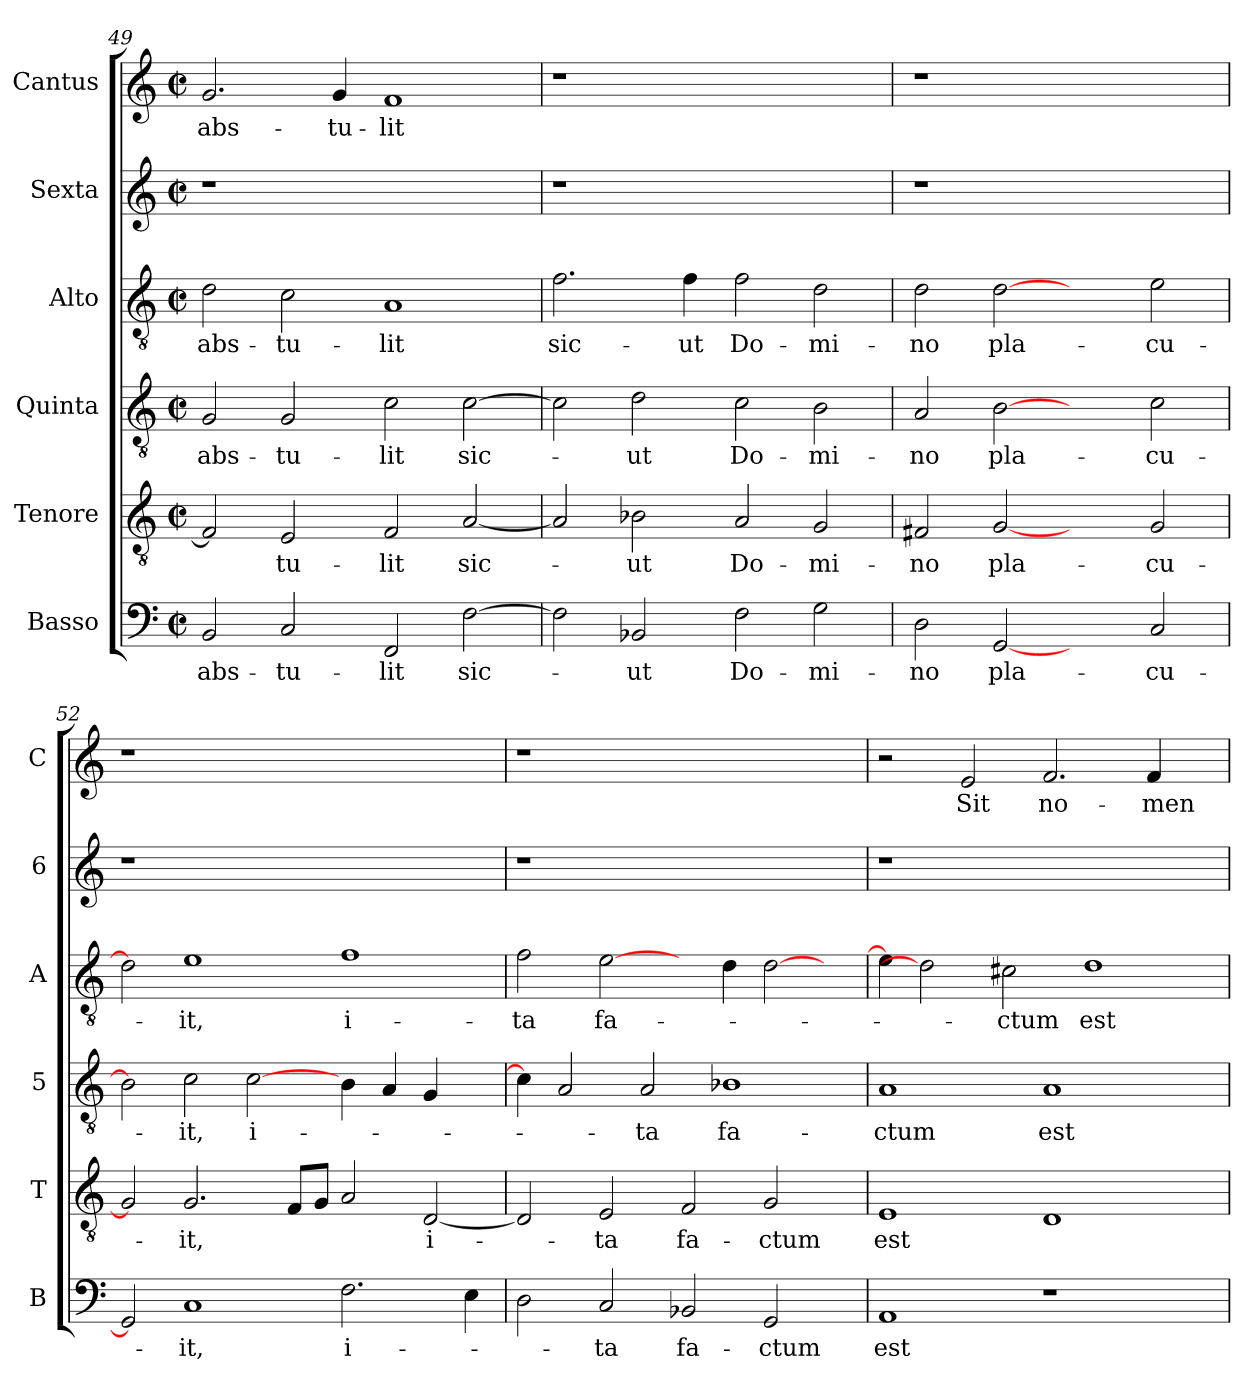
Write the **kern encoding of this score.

**kern	**text	**kern	**text	**kern	**text	**kern	**text	**kern	**kern	**text
*part6	*part6	*part5	*part5	*part4	*part4	*part3	*part3	*part2	*part1	*part1
*staff6	*staff6	*staff5	*staff5	*staff4	*staff4	*staff3	*staff3	*staff2	*staff1	*staff1
*I"Basso	*	*I"Tenore	*	*I"Quinta	*	*I"Alto	*	*I"Sexta	*I"Cantus	*
*I'B	*	*I'T	*	*I'5	*	*I'A	*	*I'6	*I'C	*
*clefF4	*	*clefGv2	*	*clefGv2	*	*clefGv2	*	*clefG2	*clefG2	*
*k[]	*	*k[]	*	*k[]	*	*k[]	*	*k[]	*k[]	*
*M2/2	*	*M2/2	*	*M2/2	*	*M2/2	*	*M2/2	*M2/2	*
*met(c|)	*	*met(c|)	*	*met(c|)	*	*met(c|)	*	*met(c|)	*met(c|)	*
=49	=49	=49	=49	=49	=49	=49	=49	=49	=49	=49
2BB/	abs-	2F/]	.	2G/	abs-	2d\	abs-	1r	2.g/	abs-
2C/	-tu-	2E/	-tu-	2G/	-tu-	2c\	-tu-	.	.	.
.	.	.	.	.	.	.	.	.	4g/	-tu-
2FF/	-lit	2F/	-lit	2c\	-lit	1A	-lit	1ryy	1f	-lit
[2F\	sic-	[2A/	sic-	[2c\	sic-	.	.	.	.	.
=50	=50	=50	=50	=50	=50	=50	=50	=50	=50	=50
2F\]	.	2A/]	.	2c\]	.	2.f\	sic-	1r	1r	.
2BB-X/	-ut	2B-X\	-ut	2d\	-ut	.	.	.	.	.
.	.	.	.	.	.	4f\	-ut	.	.	.
2F\	Do-	2A/	Do-	2c\	Do-	2f\	Do-	1ryy	1ryy	.
2G\	-mi-	2G/	-mi-	2B\	-mi-	2d\	-mi-	.	.	.
=51	=51	=51	=51	=51	=51	=51	=51	=51	=51	=51
2D\	-no	2F#X/	-no	2A/	-no	2d\	-no	1r	1r	.
[2GG	pla-	[2G	pla-	[2B	pla-	[2d	pla-	.	.	.
2ryy	.	2ryy	.	2ryy	.	2ryy	.	1ryy	1ryy	.
2C/	-cu-	2G/	-cu-	2c\	-cu-	2e\	-cu-	.	.	.
!!LO:PB:g=z
=52	=52	=52	=52	=52	=52	=52	=52	=52	=52	=52
2GG]	.	2G]	.	2B]	.	2d]	.	1r	1r	.
1C	-it,	2.G/	-it,	2c\	-it,	1e	-it,	.	.	.
.	.	.	.	[2c\	i-	.	.	1ryy	1ryy	.
.	.	8F/L	.	.	.	.	.	.	.	.
.	.	8G/J	.	.	.	.	.	.	.	.
2.F\	i-	2A/	.	4B\	.	1f	i-	.	.	.
.	.	.	.	4A/	.	.	.	.	.	.
.	.	[2D/	i-	4G/	.	.	.	2ryy	2ryy	.
4E\	.	.	.	4ryy	.	.	.	.	.	.
=53	=53	=53	=53	=53	=53	=53	=53	=53	=53	=53
2D\	.	2D/]	.	4c\]	.	2f\	-ta	1r	1r	.
.	.	.	.	2A/	.	.	.	.	.	.
2C/	-ta	2E/	-ta	.	.	[2e\	fa-	.	.	.
.	.	.	.	2A/	-ta	.	.	.	.	.
2BB-X/	fa-	2F/	fa-	.	.	4ryy	.	1ryy	1ryy	.
.	.	.	.	1B-X	fa-	4d\	.	.	.	.
2GG/	-ctum	2G/	-ctum	.	.	[2d\	.	.	.	.
4ryy	.	4ryy	.	.	.	4ryy	.	4ryy	4ryy	.
=54	=54	=54	=54	=54	=54	=54	=54	=54	=54	=54
1AA	est	1E	est	1A	-ctum	4e\]	.	1r	2r	.
.	.	.	.	.	.	2d\]	.	.	.	.
.	.	.	.	.	.	.	.	.	2e/	Sit
.	.	.	.	.	.	2c#X\	-ctum	.	.	.
1r	.	1D	.	1A	est	.	.	1ryy	2.f/	no-
.	.	.	.	.	.	1d	est	.	.	.
.	.	.	.	.	.	.	.	.	4f/	-men
4ryy	.	4ryy	.	4ryy	.	.	.	4ryy	4ryy	.
=	=	=	=	=	=	=	=	=	=	=
*-	*-	*-	*-	*-	*-	*-	*-	*-	*-	*-
